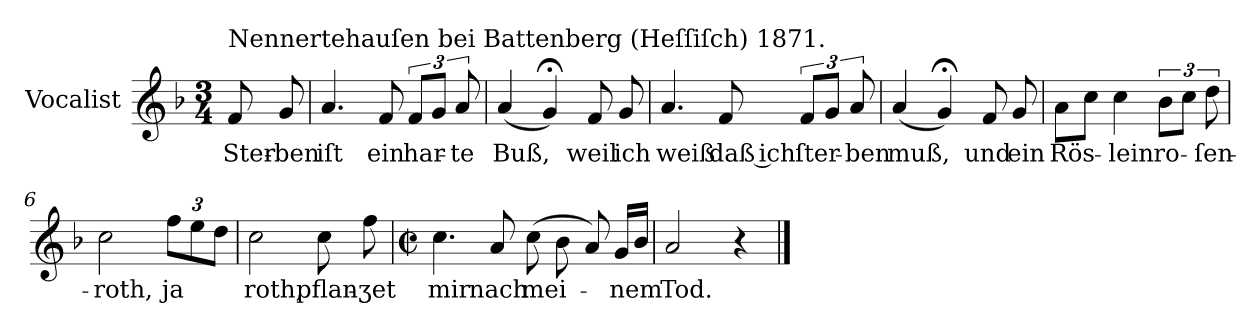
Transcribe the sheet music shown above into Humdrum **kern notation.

**kern	**text
*part1	*part1
*staff1	*staff1
*I"Vocalist	*
*k[b-]	*
*F:	*
*M3/4	*
=	=
!LO:TX:a:t=Nennertehauſen bei Battenberg (Heſſiſch) 1871.	!
8f	Ster-
8g	-ben
=1	=1
4.a	iſt
8f	ein
12fL	har-
12gJ	.
12a	-te
=2	=2
(4a	Buß,
4g;<)	.
8f	weil
8g	ich
=3	=3
4.a	weiß
8f	daß ich
12fL	ſter-
12gJ	.
12a	-ben
=4	=4
(4a	muß,
4g;<)	.
8f	und
8g	ein
=5	=5
8aL	Rös-
8ccJ	.
4cc	-lein
12b-L	ro-
12ccJ	.
12dd	-ſen-
=6	=6
2cc	-roth,
12ffL	ja
12ee	.
12ddJ	.
=7	=7
2cc	roth,
8cc	pflan-
8ff	-ʒet
=8	=8
*M4/4	*
*met(c|)	*
4.cc	mir
8a	nach
(8cc	mei-
8b-	.
8a)	.
16gLL	-nem
16b-JJ	.
=9	=9
2a	Tod.
4r	.
==	==
*-	*-
